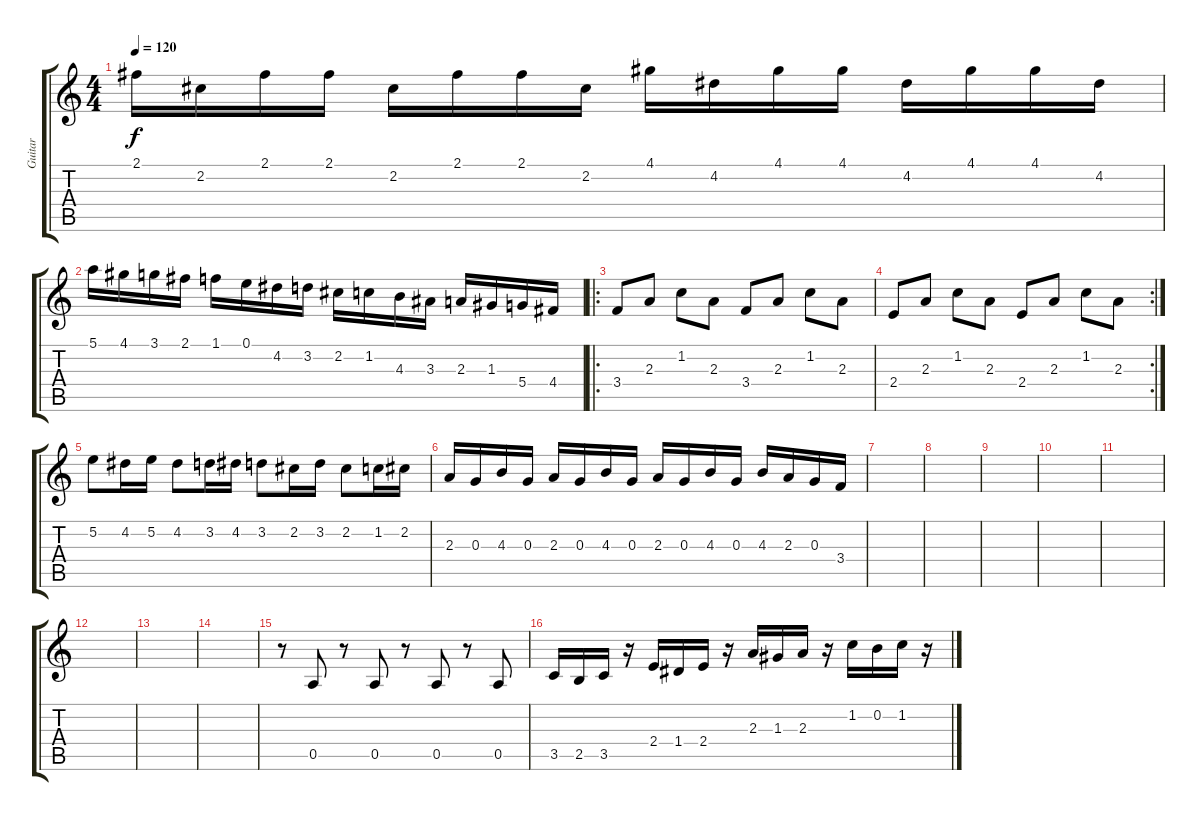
\track ("Guitar" "Guitar") {instrument distortionguitar}
\staff {score tabs}
\tuning (E4 B3 G3 D3 A2 E2) {hide}
\ts (4 4)
\tempo 120
\clef g2
\ks c
2.1.16{dy f} 2.2.16 2.1.16 2.1.16 2.2.16 2.1.16 2.1.16 2.2.16 4.1.16 4.2.16 4.1.16 4.1.16 4.2.16 4.1.16 4.1.16 4.2.16 |
5.1.16 4.1.16 3.1.16 2.1.16 1.1.16 0.1.16 4.2.16 3.2.16 2.2.16 1.2.16 4.3.16 3.3.16 2.3.16 1.3.16 5.4.16 4.4.16 |
\ro
3.4.8 2.3.8 1.2.8 2.3.8 3.4.8 2.3.8 1.2.8 2.3.8 |
\rc 2
2.4.8 2.3.8 1.2.8 2.3.8 2.4.8 2.3.8 1.2.8 2.3.8 |
5.2.8 4.2.16 5.2.16 4.2.8 3.2.16 4.2.16 3.2.8 2.2.16 3.2.16 2.2.8 1.2.16 2.2.16 |
2.3.16 0.3.16 4.3.16 0.3.16 2.3.16 0.3.16 4.3.16 0.3.16 2.3.16 0.3.16 4.3.16 0.3.16 4.3.16 2.3.16 0.3.16 3.4.16 |
|
|
|
|
|
|
|
|
r.8 0.5.8 r.8 0.5.8 r.8 0.5.8 r.8 0.5.8 |
3.5.16 2.5.16 3.5.16 r.16 2.4.16 1.4.16 2.4.16 r.16 2.3.16 1.3.16 2.3.16 r.16 1.2.16 0.2.16 1.2.16 r.16
